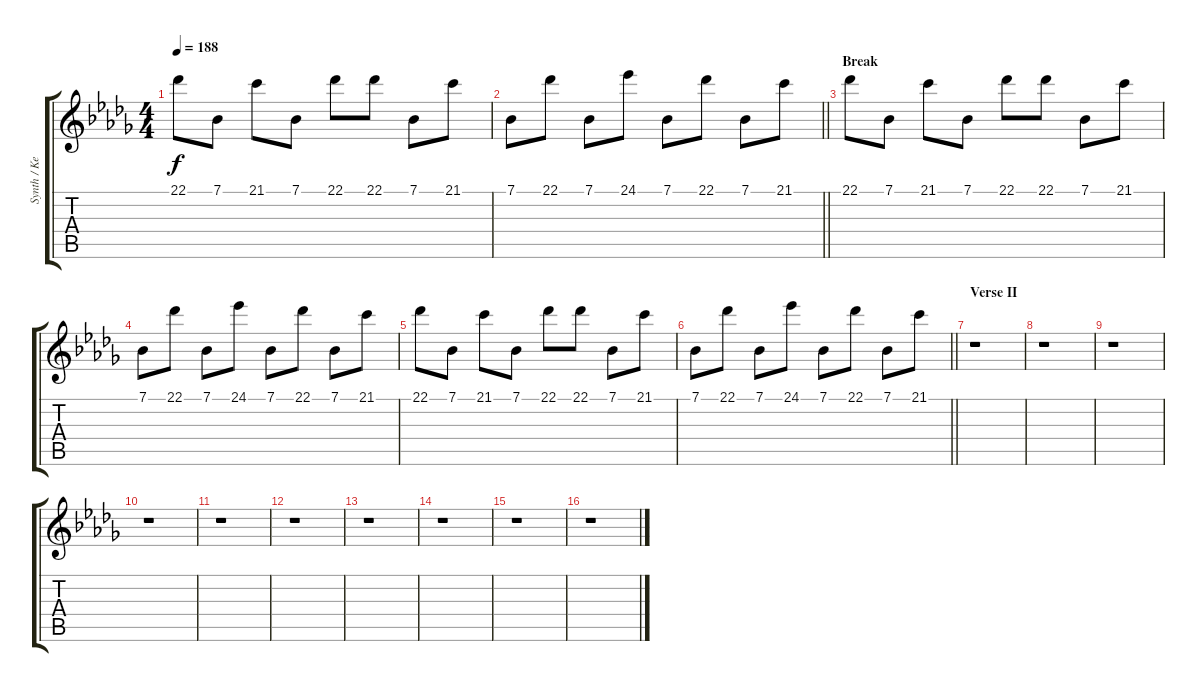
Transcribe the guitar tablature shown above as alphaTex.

\track ("Synth / Keyboard" "Synth / Ke") {instrument lead1square}
\staff {score tabs}
\tuning (Eb4 Bb3 Gb3 Db3 Ab2 Db2) {hide}
\ts (4 4)
\tempo 188
\clef g2
\ks db
22.1.8{dy f} 7.1.8 21.1.8 7.1.8 22.1.8 22.1.8 7.1.8 21.1.8 |
\barLineRight lightlight
7.1.8 22.1.8 7.1.8 24.1.8 7.1.8 22.1.8 7.1.8 21.1.8 |
\section ("" "Break")
22.1.8 7.1.8 21.1.8 7.1.8 22.1.8 22.1.8 7.1.8 21.1.8 |
7.1.8 22.1.8 7.1.8 24.1.8 7.1.8 22.1.8 7.1.8 21.1.8 |
22.1.8 7.1.8 21.1.8 7.1.8 22.1.8 22.1.8 7.1.8 21.1.8 |
\barLineRight lightlight
7.1.8 22.1.8 7.1.8 24.1.8 7.1.8 22.1.8 7.1.8 21.1.8 |
\section ("" "Verse II")
r.1 |
r.1 |
r.1 |
r.1 |
r.1 |
r.1 |
r.1 |
r.1 |
r.1 |
r.1
